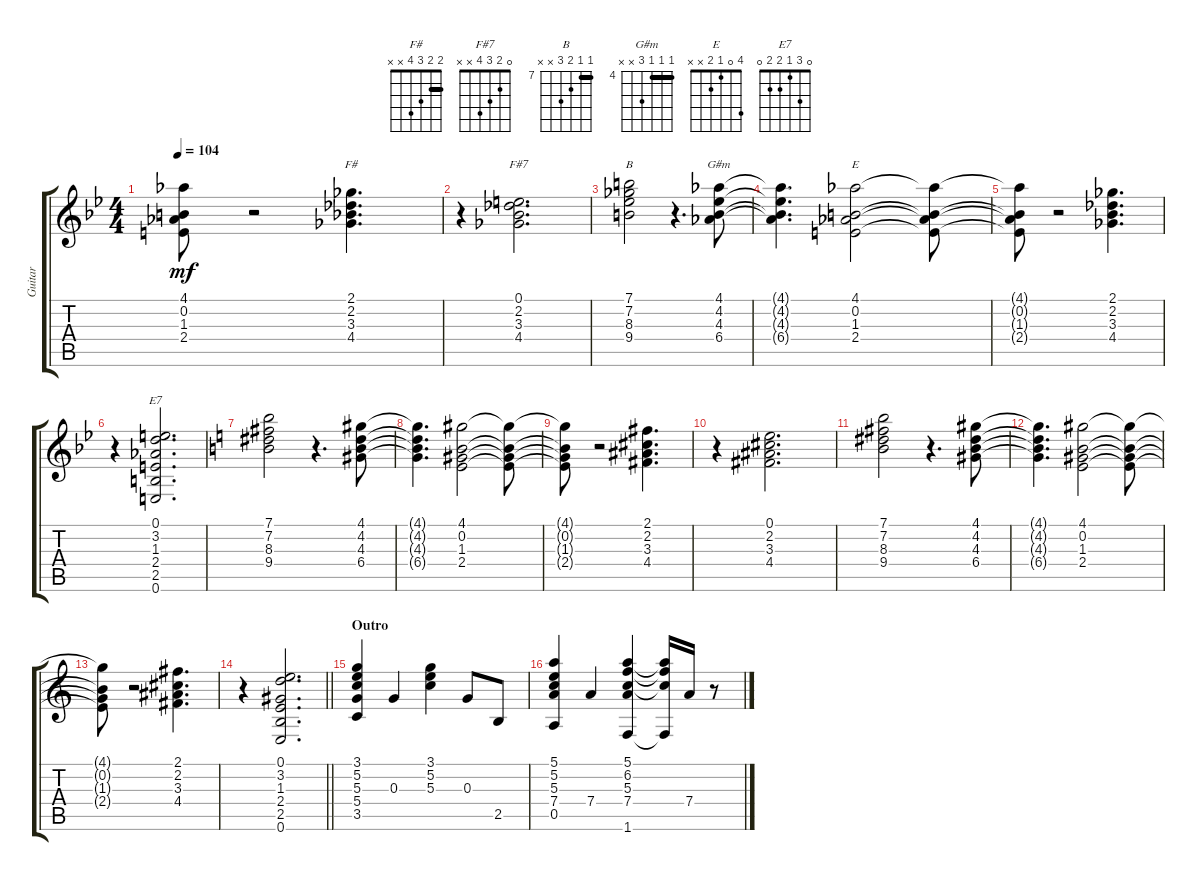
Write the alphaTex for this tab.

\track ("Guitar" "Guitar") {instrument electricguitarclean}
\staff {score tabs}
\tuning (E4 B3 G3 D3 A2 E2) {hide}
\chord ("F#" 2 2 3 4 x x) {barre 2}
\chord ("F#7" 0 2 3 4 x x)
\chord ("B" 7 7 8 9 x x) {firstfret 7 barre 7}
\chord ("G#m" 4 4 4 6 x x) {firstfret 4 barre 4}
\chord ("E" 4 0 1 2 x x)
\chord ("E7" 0 3 1 2 2 0)
\ts (4 4)
\tempo 104
\clef g2
\ks bb
(4.1{t} 0.2{t} 1.3{t} 2.4{t}).8{dy mf} r.2 (2.1 2.2 3.3 4.4).4{d ch "F#"} |
r.4 (0.1 2.2 3.3 4.4).2{d ch "F#7"} |
(7.1 7.2 8.3 9.4).2{ch "B"} r.4{d} (4.1 4.2 4.3 6.4).8{ch "G#m"} |
(4.1{t} 4.2{t} 4.3{t} 6.4{t}).4{d} (4.1 0.2 1.3 2.4).2{ch "E"} (4.1{t} 0.2{t} 1.3{t} 2.4{t}).8 |
(4.1{t} 0.2{t} 1.3{t} 2.4{t}).8 r.2 (2.1 2.2 3.3 4.4).4{d} |
r.4 (0.1 3.2 1.3 2.4 2.5 0.6).2{d ch "E7"} |
\ks c
(7.1 7.2 8.3 9.4).2 r.4{d} (4.1 4.2 4.3 6.4).8 |
(4.1{t} 4.2{t} 4.3{t} 6.4{t}).4{d} (4.1 0.2 1.3 2.4).2 (4.1{t} 0.2{t} 1.3{t} 2.4{t}).8 |
(4.1{t} 0.2{t} 1.3{t} 2.4{t}).8 r.2 (2.1 2.2 3.3 4.4).4{d} |
r.4 (0.1 2.2 3.3 4.4).2{d} |
(7.1 7.2 8.3 9.4).2 r.4{d} (4.1 4.2 4.3 6.4).8 |
(4.1{t} 4.2{t} 4.3{t} 6.4{t}).4{d} (4.1 0.2 1.3 2.4).2 (4.1{t} 0.2{t} 1.3{t} 2.4{t}).8 |
(4.1{t} 0.2{t} 1.3{t} 2.4{t}).8 r.2 (2.1 2.2 3.3 4.4).4{d} |
\barLineRight lightlight
r.4 (0.1 3.2 1.3 2.4 2.5 0.6).2{d} |
\section ("" "Outro")
(3.1 5.2 5.3 5.4 3.5).4 0.3.4 (3.1 5.2 5.3).4 0.3.8 2.5.8 |
(5.1 5.2 5.3 7.4 0.5).4 7.4.4 (5.1 6.2 5.3 7.4 1.6).4 (5.1{t} 6.2{t} 5.3{t} 1.6{t}).16 7.4.16 r.8
